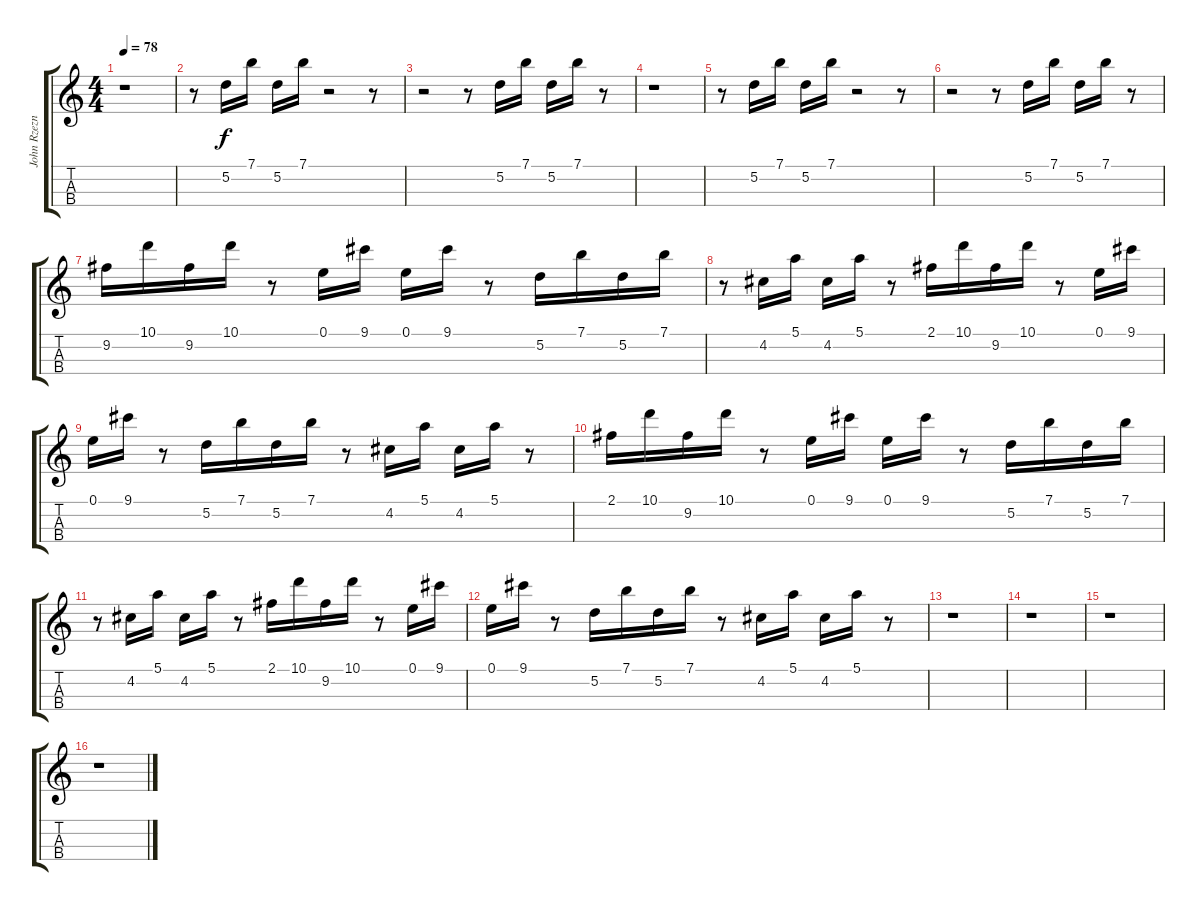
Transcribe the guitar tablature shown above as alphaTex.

\track ("John Rzeznik (Mandolin)" "John Rzezn") {instrument koto}
\staff {score tabs}
\tuning (E5 A4 D4 G3) {hide}
\ts (4 4)
\tempo 78
\clef g2
\ks c
r.1{dy f} |
r.8 5.2.16 7.1.16 5.2.16 7.1.16 r.2 r.8 |
r.2 r.8 5.2.16 7.1.16 5.2.16 7.1.16 r.8 |
r.1 |
r.8 5.2.16 7.1.16 5.2.16 7.1.16 r.2 r.8 |
r.2 r.8 5.2.16 7.1.16 5.2.16 7.1.16 r.8 |
9.2.16 10.1.16 9.2.16 10.1.16 r.8 0.1.16 9.1.16 0.1.16 9.1.16 r.8 5.2.16 7.1.16 5.2.16 7.1.16 |
r.8 4.2.16 5.1.16 4.2.16 5.1.16 r.8 2.1.16 10.1.16 9.2.16 10.1.16 r.8 0.1.16 9.1.16 |
0.1.16 9.1.16 r.8 5.2.16 7.1.16 5.2.16 7.1.16 r.8 4.2.16 5.1.16 4.2.16 5.1.16 r.8 |
2.1.16 10.1.16 9.2.16 10.1.16 r.8 0.1.16 9.1.16 0.1.16 9.1.16 r.8 5.2.16 7.1.16 5.2.16 7.1.16 |
r.8 4.2.16 5.1.16 4.2.16 5.1.16 r.8 2.1.16 10.1.16 9.2.16 10.1.16 r.8 0.1.16 9.1.16 |
0.1.16 9.1.16 r.8 5.2.16 7.1.16 5.2.16 7.1.16 r.8 4.2.16 5.1.16 4.2.16 5.1.16 r.8 |
r.1 |
r.1 |
r.1 |
r.1
